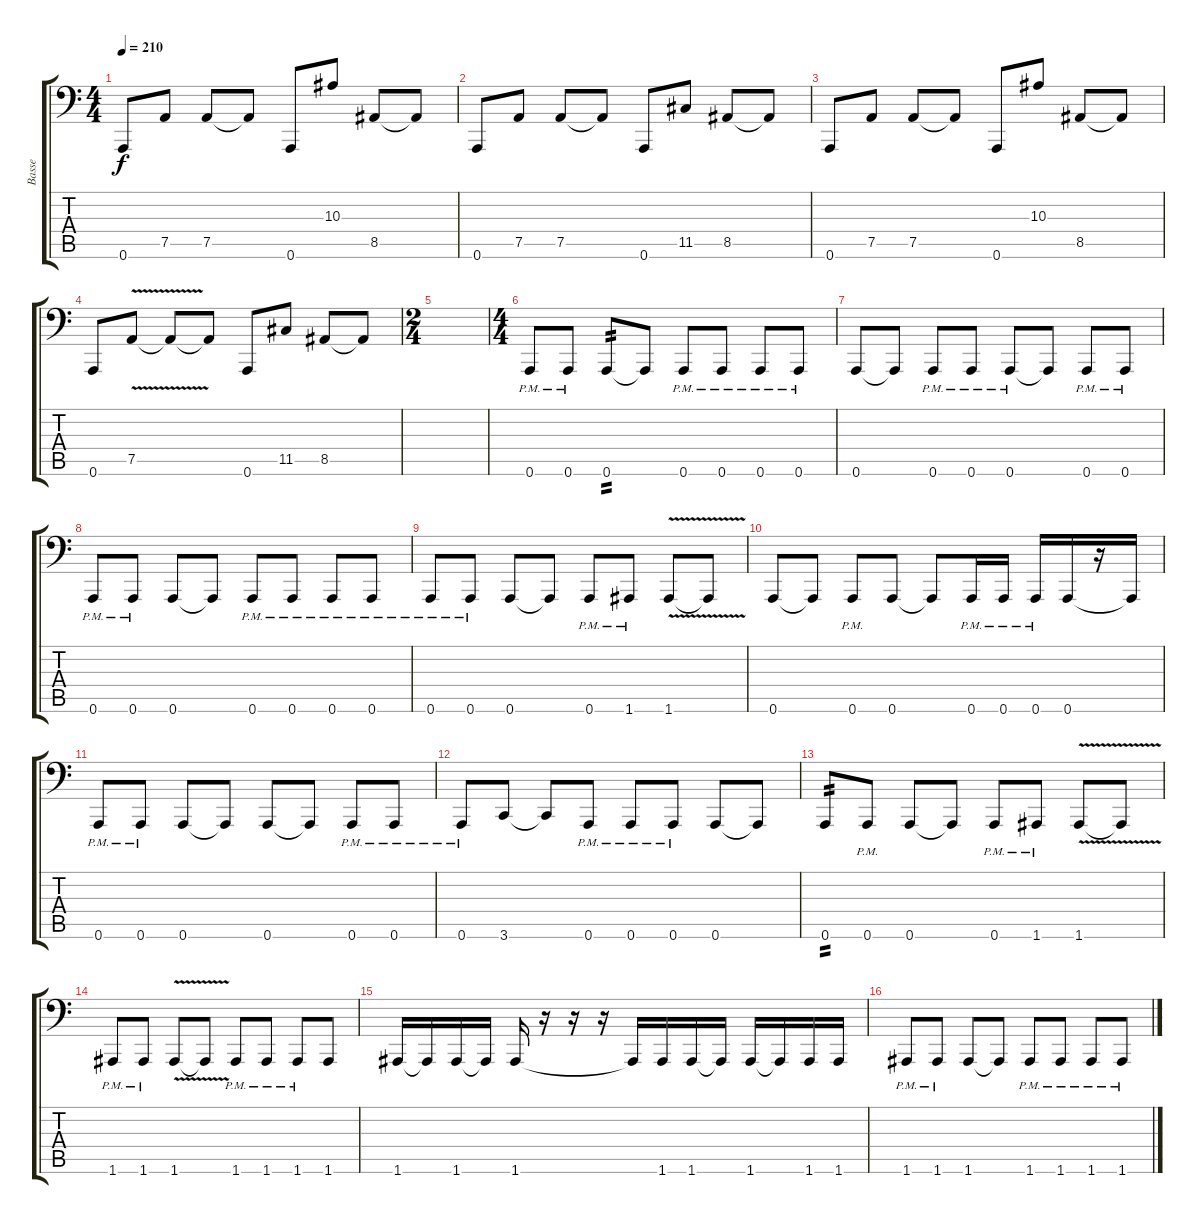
\track ("Basse" "Basse") {instrument electricbasspick}
\staff {score tabs}
\tuning (Bb2 F2 C2 G1 D1 A0) {hide}
\ts (4 4)
\tempo 210
\clef f4
\ks c
0.6.8{dy f} 7.5.8 7.5.8 7.5{t}.8 0.6.8 10.3.8 8.5.8 8.5{t}.8 |
0.6.8 7.5.8 7.5.8 7.5{t}.8 0.6.8 11.5.8 8.5.8 8.5{t}.8 |
0.6.8 7.5.8 7.5.8 7.5{t}.8 0.6.8 10.3.8 8.5.8 8.5{t}.8 |
0.6.8 7.5{v}.8 7.5{t}.8 7.5{t}.8 0.6.8 11.5.8 8.5.8 8.5{t}.8 |
\ts (2 4)
|
\ts (4 4)
0.6{pm}.8 0.6{pm}.8 0.6.8{tp 2} 0.6{t}.8 0.6{pm}.8 0.6{pm}.8 0.6{pm}.8 0.6{pm}.8 |
0.6.8 0.6{t}.8 0.6{pm}.8 0.6{pm}.8 0.6{pm}.8 0.6{t}.8 0.6{pm}.8 0.6{pm}.8 |
0.6{pm}.8 0.6{pm}.8 0.6.8 0.6{t}.8 0.6{pm}.8 0.6{pm}.8 0.6{pm}.8 0.6{pm}.8 |
0.6{pm}.8 0.6{pm}.8 0.6.8 0.6{t}.8 0.6{pm}.8 1.6{pm}.8 1.6{v}.8 1.6{t}.8 |
0.6.8 0.6{t}.8 0.6{pm}.8 0.6.8 0.6{t}.8 0.6{pm}.16 0.6{pm}.16 0.6{pm}.16 0.6.16 r.16 0.6{t}.16 |
0.6{pm}.8 0.6{pm}.8 0.6.8 0.6{t}.8 0.6.8 0.6{t}.8 0.6{pm}.8 0.6{pm}.8 |
0.6{pm}.8 3.6.8 3.6{t}.8 0.6{pm}.8 0.6{pm}.8 0.6{pm}.8 0.6.8 0.6{t}.8 |
0.6.8{tp 2} 0.6{pm}.8 0.6.8 0.6{t}.8 0.6{pm}.8 1.6{pm}.8 1.6{v}.8 1.6{t}.8 |
1.6{pm}.8 1.6{pm}.8 1.6{v}.8 1.6{t}.8 1.6{pm}.8 1.6{pm}.8 1.6{pm}.8 1.6.8 |
1.6.16 1.6{t}.16 1.6.16 1.6{t}.16 1.6.16 r.16 r.16 r.16 1.6{t}.16 1.6.16 1.6.16 1.6{t}.16 1.6.16 1.6{t}.16 1.6.16 1.6.16 |
1.6{pm}.8 1.6{pm}.8 1.6.8 1.6{t}.8 1.6{pm}.8 1.6{pm}.8 1.6{pm}.8 1.6{pm}.8
